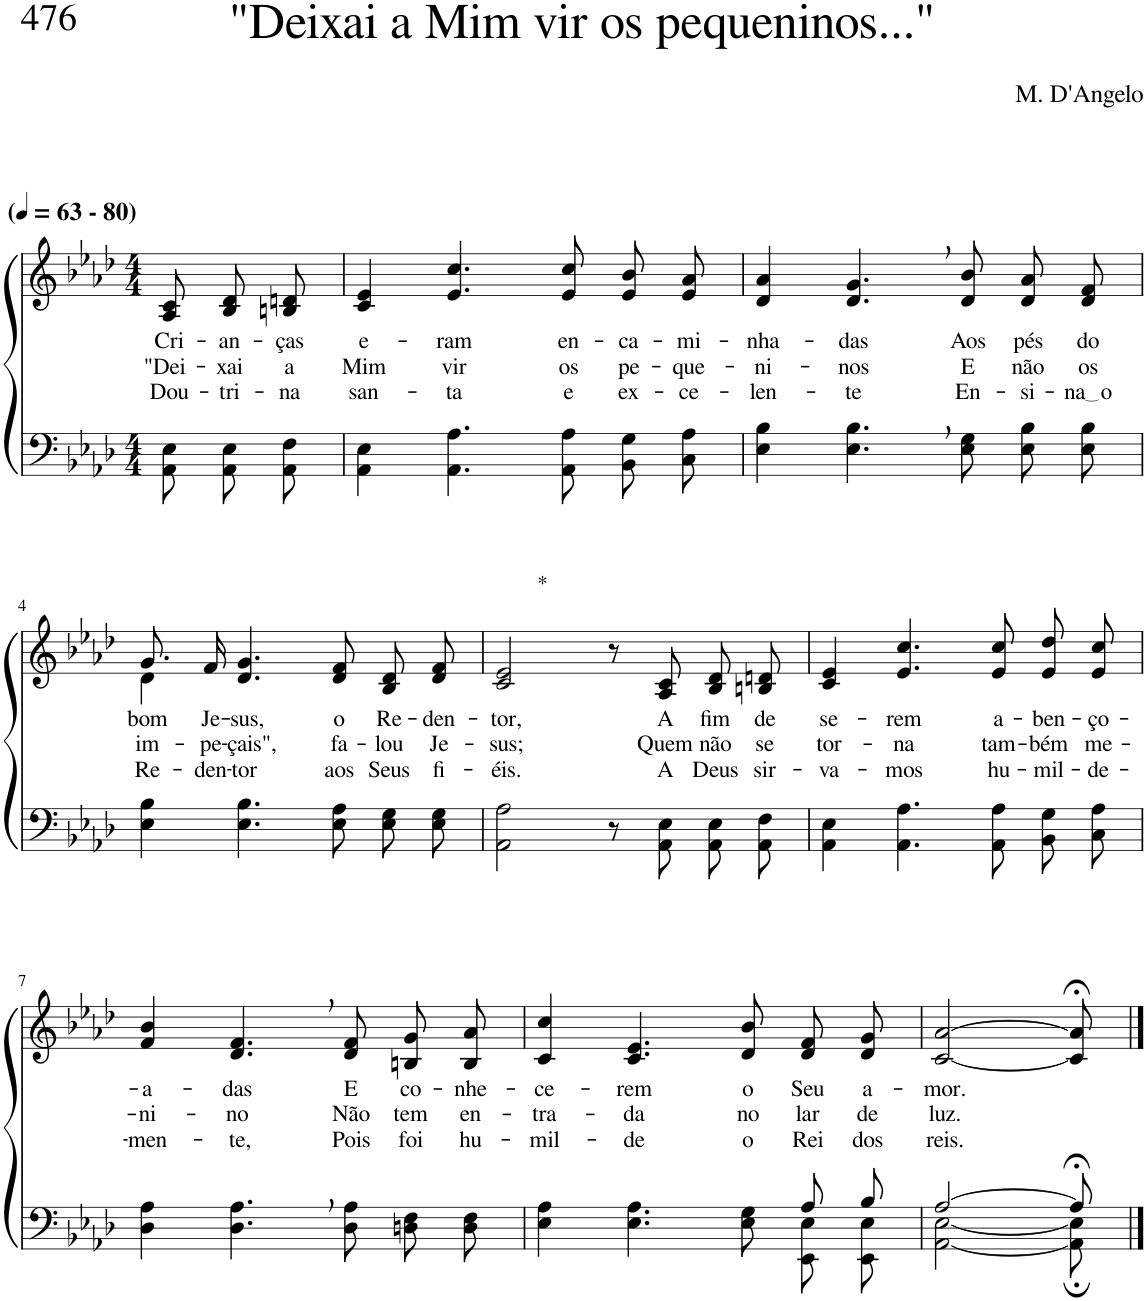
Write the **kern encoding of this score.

**kern	**kern	**text	**text	**text
*part2	*part1	*part1	*part1	*part1
*staff2	*staff1	*staff1	*staff1	*staff1
*I"Parte III e IV	*I"Parte I e II	*	*	*
*clefF4	*clefG2	*	*	*
*Trd-1c-2	*Trd-1c-2	*	*	*
*k[b-e-a-d-]	*k[b-e-a-d-]	*	*	*
*M4/4	*M4/4	*	*	*
*MM63	*MM63	*	*	*
=1	=1	=1	=1	=1
!	!LO:TX:a:B:t=(	!	!	!
!	!LO:TX:a:B:t=- 80)	!	!	!
!	!	!LO:LY:b	!LO:LY:b	!LO:LY:b
8AA-\ 8E-\	8A-/ 8c/	Cri-	"Dei-	Dou-
!	!	!LO:LY:b	!LO:LY:b	!LO:LY:b
8AA-/ 8E-/L	8B-/ 8d-/L	-an-	-xai	-tri-
!	!	!LO:LY:b	!LO:LY:b	!LO:LY:b
8AA-/ 8F/J	8Bn/ 8dn/J	-ças	a	-na
=2	=2	=2	=2	=2
!	!	!LO:LY:b	!LO:LY:b	!LO:LY:b
4AA-\ 4E-\	4c/ 4e-/	e-	Mim	san-
!	!	!LO:LY:b	!LO:LY:b	!LO:LY:b
4.AA-\ 4.A-\	4.e-/ 4.cc/	-ram	vir	-ta
!	!	!LO:LY:b	!LO:LY:b	!LO:LY:b
8AA-\ 8A-\	8e-/ 8cc/	en-	os	e
!	!	!LO:LY:b	!LO:LY:b	!LO:LY:b
8BB-\ 8G\L	8e-/ 8b-/L	-ca-	pe-	ex-
!	!	!LO:LY:b	!LO:LY:b	!LO:LY:b
8C\ 8A-\J	8e-/ 8a-/J	-mi-	-que-	-ce-
=3	=3	=3	=3	=3
!	!	!LO:LY:b	!LO:LY:b	!LO:LY:b
4E-\ 4B-\	4d-/ 4a-/	-nha-	-ni-	-len-
!	!	!LO:LY:b	!LO:LY:b	!LO:LY:b
4.E-\, 4.B-\,	4.d-/, 4.g/,	-das	-nos	-te
!	!	!LO:LY:b	!LO:LY:b	!LO:LY:b
8E-\ 8G\	8d-/ 8b-/	Aos	E	En-
!	!	!LO:LY:b	!LO:LY:b	!LO:LY:b
8E-\ 8B-\L	8d-/ 8a-/L	pés	não	-si-
!	!	!LO:LY:b	!LO:LY:b	!LO:LY:b
8E-\ 8B-\J	8d-/ 8f/J	do	os	na o
!!LO:LB:g=z
=4	=4	=4	=4	=4
*	*^	*	*	*
!	!	!	!LO:LY:b	!LO:LY:b	!LO:LY:b
4E-\ 4B-\	8.g/L	4d-\	bom	im-	Re-
!	!	!	!LO:LY:b	!LO:LY:b	!LO:LY:b
.	16f/Jk	.	Je-	-pe-	-den-
!	!	!	!LO:LY:b	!LO:LY:b	!LO:LY:b
4.E-\ 4.B-\	4.d-/ 4.g/	2.ryy	-sus,	-çais",	-tor
!	!	!	!LO:LY:b	!LO:LY:b	!LO:LY:b
8E-\ 8A-\	8d-/ 8f/	.	o	fa-	aos
!	!	!	!LO:LY:b	!LO:LY:b	!LO:LY:b
8E-\ 8G\L	8B-/ 8d-/L	.	Re-	-lou	Seus
!	!	!	!LO:LY:b	!LO:LY:b	!LO:LY:b
8E-\ 8G\J	8d-/ 8f/J	.	-den-	Je-	fi-
*	*v	*v	*	*	*
=5	=5	=5	=5	=5
!	!LO:TX:a:t=*	!	!	!
!	!	!LO:LY:b	!LO:LY:b	!LO:LY:b
2AA-\ 2A-\	2c/ 2e-/	-tor,	-sus;	-éis.
8r	8r	.	.	.
!	!	!LO:LY:b	!LO:LY:b	!LO:LY:b
8AA-\ 8E-\	8A-/ 8c/	A	Quem	A
!	!	!LO:LY:b	!LO:LY:b	!LO:LY:b
8AA-/ 8E-/L	8B-/ 8d-/L	fim	não	Deus
!	!	!LO:LY:b	!LO:LY:b	!LO:LY:b
8AA-/ 8F/J	8Bn/ 8dn/J	de	se	sir-
=6	=6	=6	=6	=6
!	!	!LO:LY:b	!LO:LY:b	!LO:LY:b
4AA-\ 4E-\	4c/ 4e-/	se-	tor-	-va-
!	!	!LO:LY:b	!LO:LY:b	!LO:LY:b
4.AA-\ 4.A-\	4.e-/ 4.cc/	-rem	-na	-mos
!	!	!LO:LY:b	!LO:LY:b	!LO:LY:b
8AA-\ 8A-\	8e-/ 8cc/	a-	tam-	hu-
!	!	!LO:LY:b	!LO:LY:b	!LO:LY:b
8BB-\ 8G\L	8e-/ 8dd-/L	-ben-	-bém	-mil-
!	!	!LO:LY:b	!LO:LY:b	!LO:LY:b
8C\ 8A-\J	8e-/ 8cc/J	-ço-	me-	-de-
!!LO:LB:g=z
=7	=7	=7	=7	=7
!	!	!LO:LY:b	!LO:LY:b	!LO:LY:b
4D-\ 4A-\	4f/ 4b-/	-a-	-ni-	-men-
!	!	!LO:LY:b	!LO:LY:b	!LO:LY:b
4.D-\, 4.A-\,	4.d-/, 4.f/,	-das	-no	-te,
!	!	!LO:LY:b	!LO:LY:b	!LO:LY:b
8D-\ 8A-\	8d-/ 8f/	E	Não	Pois
!	!	!LO:LY:b	!LO:LY:b	!LO:LY:b
8Dn\ 8F\L	8Bn/ 8g/L	co-	tem	foi
!	!	!LO:LY:b	!LO:LY:b	!LO:LY:b
8D\ 8F\J	8B/ 8a-/J	-nhe-	en-	hu-
=8	=8	=8	=8	=8
*^	*	*	*	*
!	!	!	!LO:LY:b	!LO:LY:b	!LO:LY:b
2.ryy	4E-\ 4A-\	4c/ 4cc/	-ce-	-tra-	-mil-
!	!	!	!LO:LY:b	!LO:LY:b	!LO:LY:b
.	4.E-\ 4.A-\	4.c/ 4.e-/	-rem	-da	-de
!	!	!	!LO:LY:b	!LO:LY:b	!LO:LY:b
.	8E-\ 8G\	8d-/ 8b-/	o	no	o
!	!	!	!LO:LY:b	!LO:LY:b	!LO:LY:b
8A-/L	8EE-/ 8E-/L	8d-/ 8f/L	Seu	lar	Rei
!	!	!	!LO:LY:b	!LO:LY:b	!LO:LY:b
8B-/J	8EE-/ 8E-/J	8d-/ 8g/J	a-	de	dos
=9	=9	=9	=9	=9	=9
!	!	!	!LO:LY:b	!LO:LY:b	!LO:LY:b
[2A-/	[2AA-\ [2E-\	[2c/ [2a-/	-mor.	luz.	reis.
8A-;</]	8AA-\]; 8E-\];	8c/];< 8a-/];<	.	.	.
*v	*v	*	*	*	*
==	==	==	==	==
*-	*-	*-	*-	*-
